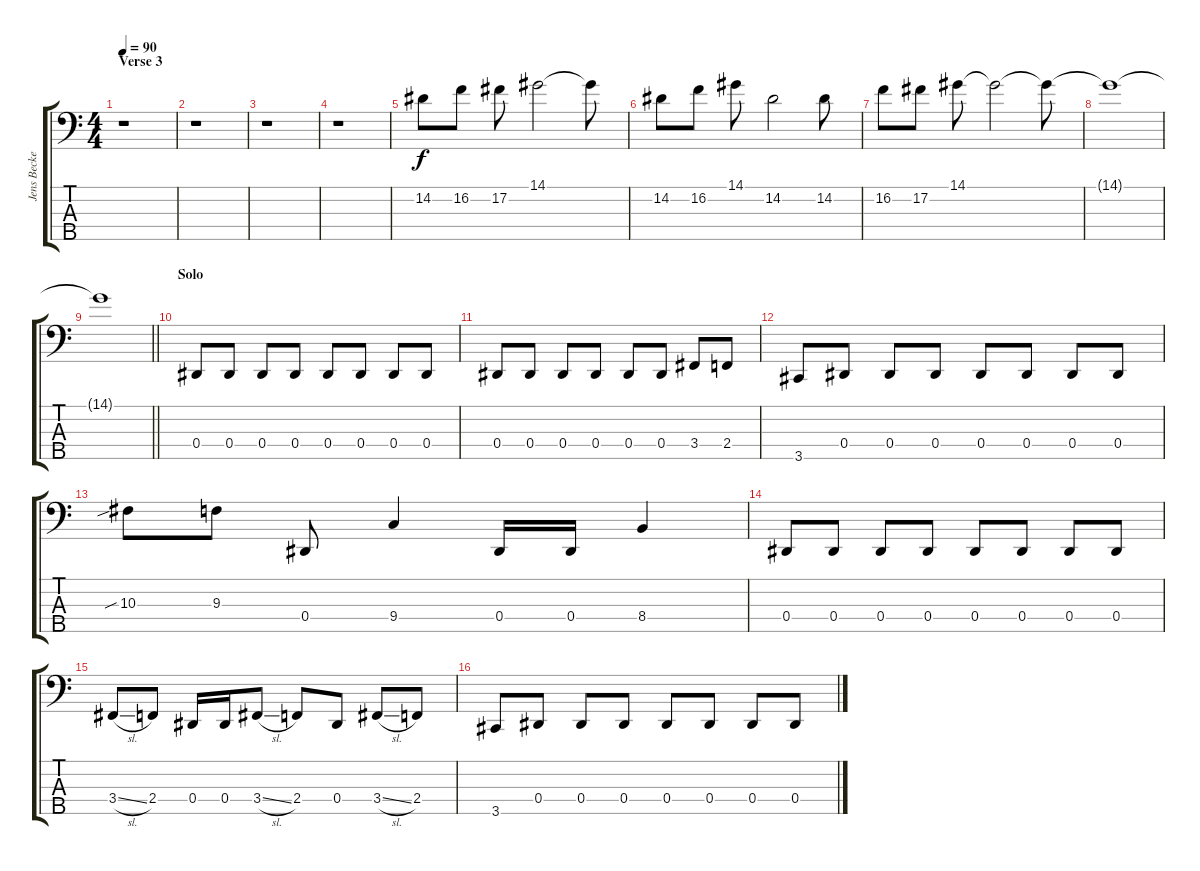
\track ("Jens Becker" "Jens Becke") {instrument electricbasspick}
\staff {score tabs}
\tuning (Gb2 Db2 Ab1 Eb1 Bb0) {hide}
\ts (4 4)
\section ("" "Verse 3")
\tempo 90
\clef f4
\ks c
r.1{dy f} |
r.1 |
r.1 |
r.1 |
14.2.8 16.2.8 17.2.8 14.1.2 14.1{t}.8 |
14.2.8 16.2.8 14.1.8 14.2.2 14.2.8 |
16.2.8 17.2.8 14.1.8 14.1{t}.2 14.1{t}.8 |
14.1{t}.1 |
\barLineRight lightlight
14.1{t}.1 |
\section ("" "Solo")
0.4.8 0.4.8 0.4.8 0.4.8 0.4.8 0.4.8 0.4.8 0.4.8 |
0.4.8 0.4.8 0.4.8 0.4.8 0.4.8 0.4.8 3.4.8 2.4.8 |
3.5.8 0.4.8 0.4.8 0.4.8 0.4.8 0.4.8 0.4.8 0.4.8 |
10.3{sib}.8 9.3.8 0.4.8 9.4.4 0.4.16 0.4.16 8.4.4 |
0.4.8 0.4.8 0.4.8 0.4.8 0.4.8 0.4.8 0.4.8 0.4.8 |
3.4{sl}.8 2.4.8 0.4.16 0.4.16 3.4{sl}.8 2.4.8 0.4.8 3.4{sl}.8 2.4.8 |
3.5.8 0.4.8 0.4.8 0.4.8 0.4.8 0.4.8 0.4.8 0.4.8
